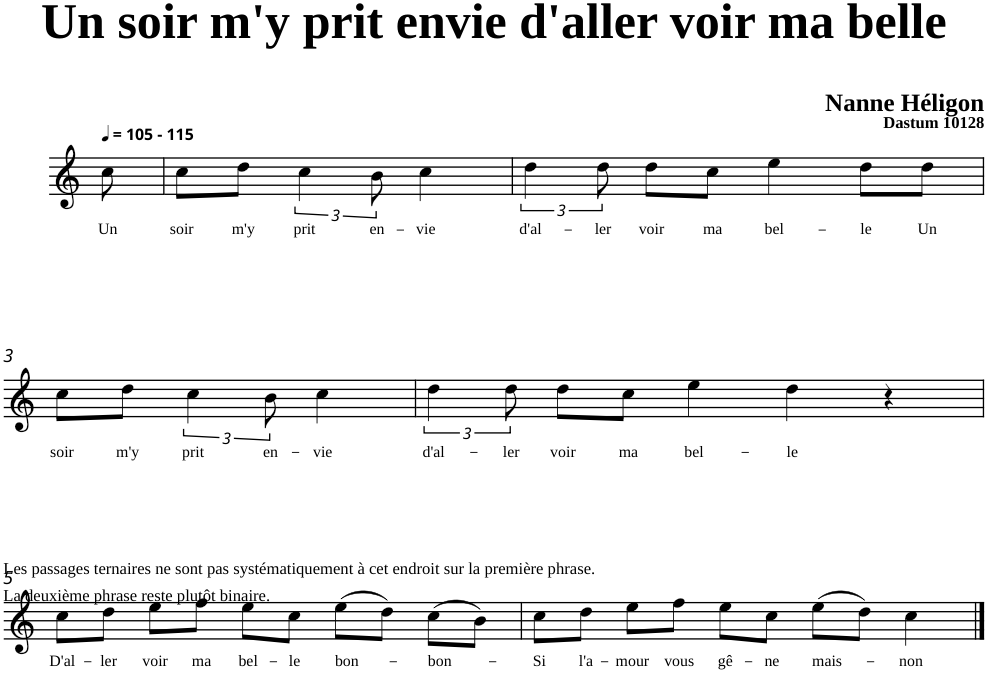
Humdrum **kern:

**kern	**text
*part1	*part1
*staff1	*staff1
*clefG2	*
*k[]	*
=	=
!LO:TX:a:B:t=- 115	!
!	!LO:LY:b
8cc\	Un
=1	=1
!	!LO:LY:b
8cc\L	soir
!	!LO:LY:b
8dd\J	m'y
!	!LO:LY:b
6cc\	prit
!	!LO:LY:b
12b\	en-
!	!LO:LY:b
4cc\	-vie
=2	=2
!	!LO:LY:b
6dd\	d'al-
!	!LO:LY:b
12dd\	-ler
!	!LO:LY:b
8dd\L	voir
!	!LO:LY:b
8cc\J	ma
!	!LO:LY:b
4ee\	bel-
!	!LO:LY:b
8dd\L	-le
!	!LO:LY:b
8dd\J	Un
!!LO:LB:g=z
=3	=3
!	!LO:LY:b
8cc\L	soir
!	!LO:LY:b
8dd\J	m'y
!	!LO:LY:b
6cc\	prit
!	!LO:LY:b
12b\	en-
!	!LO:LY:b
4cc\	-vie
=4	=4
!	!LO:LY:b
6dd\	d'al-
!	!LO:LY:b
12dd\	-ler
!	!LO:LY:b
8dd\L	voir
!	!LO:LY:b
8cc\J	ma
!	!LO:LY:b
4ee\	bel-
!	!LO:LY:b
4dd\	-le
4r	.
!!LO:LB:g=z
=5	=5
!	!LO:LY:b
8cc\L	D'al-
!	!LO:LY:b
8dd\J	-ler
!	!LO:LY:b
8ee\L	voir
!	!LO:LY:b
8ff\J	ma
!	!LO:LY:b
8ee\L	bel-
!	!LO:LY:b
8cc\J	-le
!	!LO:LY:b
(>8ee\L	bon-
8dd\J)	.
!	!LO:LY:b
(>8cc\L	-bon-
8b\J)	.
=6	=6
!	!LO:LY:b
8cc\L	-Si
!	!LO:LY:b
8dd\J	l'a-
!	!LO:LY:b
8ee\L	-mour
!	!LO:LY:b
8ff\J	vous
!	!LO:LY:b
8ee\L	gê-
!	!LO:LY:b
8cc\J	-ne
!	!LO:LY:b
(>8ee\L	mais-
8dd\J)	.
!	!LO:LY:b
4cc\	-non
==	==
*-	*-
